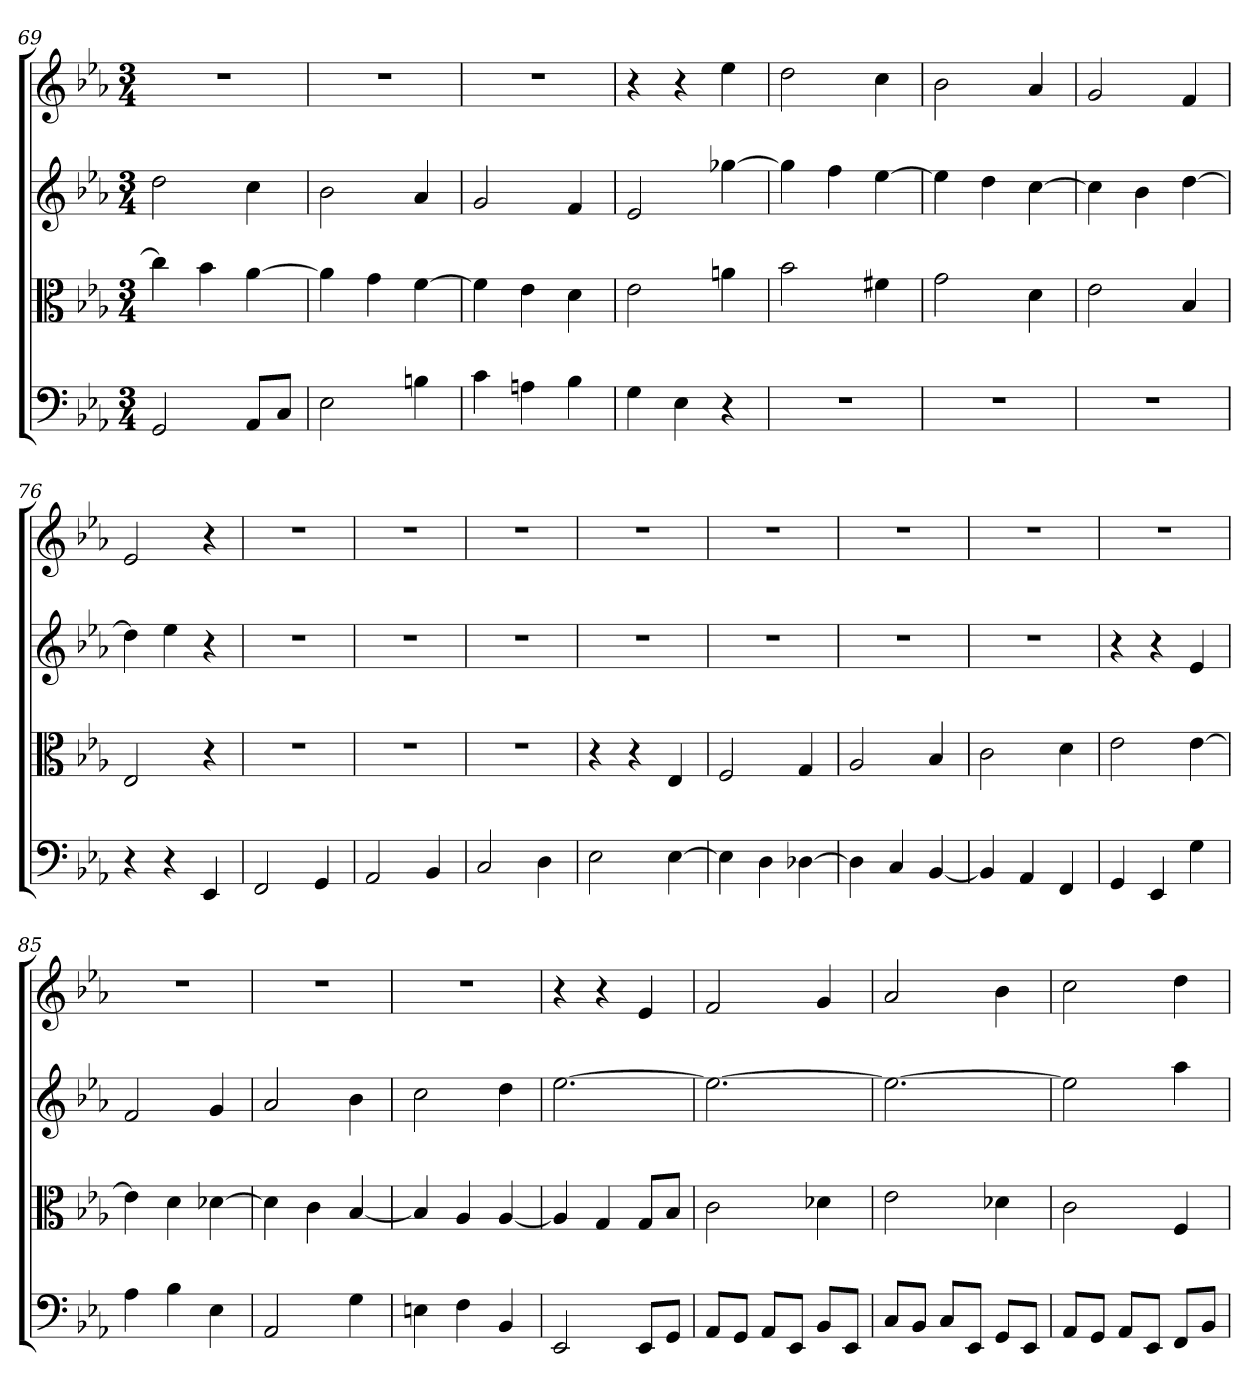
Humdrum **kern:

**kern	**kern	**kern	**kern
*part4	*part3	*part2	*part1
*staff4	*staff3	*staff2	*staff1
*clefF4	*clefC3	*	*
*k[b-e-a-]	*k[b-e-a-]	*k[b-e-a-]	*k[b-e-a-]
*E-:	*E-:	*E-:	*E-:
*M3/4	*M3/4	*M3/4	*M3/4
=69	=69	=69	=69
2GG	4cc]	2dd	2.r
.	4b-	.	.
8AA-/L	[4a-	4cc	.
8C/J	.	.	.
=70	=70	=70	=70
2E-	4a-]	2b-	2.r
.	4g	.	.
4Bn	[4f	4a-	.
=71	=71	=71	=71
4c	4f]	2g	2.r
4An	4e-	.	.
4B-	4d	4f	.
=72	=72	=72	=72
4G	2e-	2e-	4r
4E-	.	.	4r
4r	4an	[4gg-X	4ee-
=73	=73	=73	=73
2.r	2b-	4gg-]	2dd
.	.	4ff	.
.	4f#X	[4ee-	4cc
=74	=74	=74	=74
2.r	2g	4ee-]	2b-
.	.	4dd	.
.	4d	[4cc	4a-
=75	=75	=75	=75
2.r	2e-	4cc]	2g
.	.	4b-	.
.	4B-	[4dd	4f
=76	=76	=76	=76
4r	2E-	4dd]	2e-
4r	.	4ee-	.
4EE-	4r	4r	4r
=77	=77	=77	=77
2FF	2.r	2.r	2.r
4GG	.	.	.
=78	=78	=78	=78
2AA-	2.r	2.r	2.r
4BB-	.	.	.
=79	=79	=79	=79
2C	2.r	2.r	2.r
4D	.	.	.
=80	=80	=80	=80
2E-	4r	2.r	2.r
.	4r	.	.
[4E-	4E-	.	.
=81	=81	=81	=81
4E-]	2F	2.r	2.r
4D	.	.	.
[4D-X	4G	.	.
=82	=82	=82	=82
4D-]	2A-	2.r	2.r
4C	.	.	.
[4BB-	4B-	.	.
=83	=83	=83	=83
4BB-]	2c	2.r	2.r
4AA-	.	.	.
4FF	4d	.	.
=84	=84	=84	=84
4GG	2e-	4r	2.r
4EE-	.	4r	.
4G	[4e-	4e-	.
=85	=85	=85	=85
4A-	4e-]	2f	2.r
4B-	4d	.	.
4E-	[4d-X	4g	.
=86	=86	=86	=86
2AA-	4d-]	2a-	2.r
.	4c	.	.
4G	[4B-	4b-	.
=87	=87	=87	=87
4En	4B-]	2cc	2.r
4F	4A-	.	.
4BB-	[4A-	4dd	.
=88	=88	=88	=88
2EE-	4A-]	[2.ee-	4r
.	4G	.	4r
8EE-/L	8G/L	.	4e-
8GG/J	8B-/J	.	.
=89	=89	=89	=89
8AA-/L	2c	2.ee-_	2f
8GG/J	.	.	.
8AA-/L	.	.	.
8EE-/J	.	.	.
8BB-/L	4d-X	.	4g
8EE-/J	.	.	.
=90	=90	=90	=90
8C/L	2e-	2.ee-_	2a-
8BB-/J	.	.	.
8C/L	.	.	.
8EE-/J	.	.	.
8GG/L	4d-X	.	4b-
8EE-/J	.	.	.
=91	=91	=91	=91
8AA-/L	2c	2ee-]	2cc
8GG/J	.	.	.
8AA-/L	.	.	.
8EE-/J	.	.	.
8FF/L	4F	4aa-	4dd
8BB-/J	.	.	.
=	=	=	=
*-	*-	*-	*-
